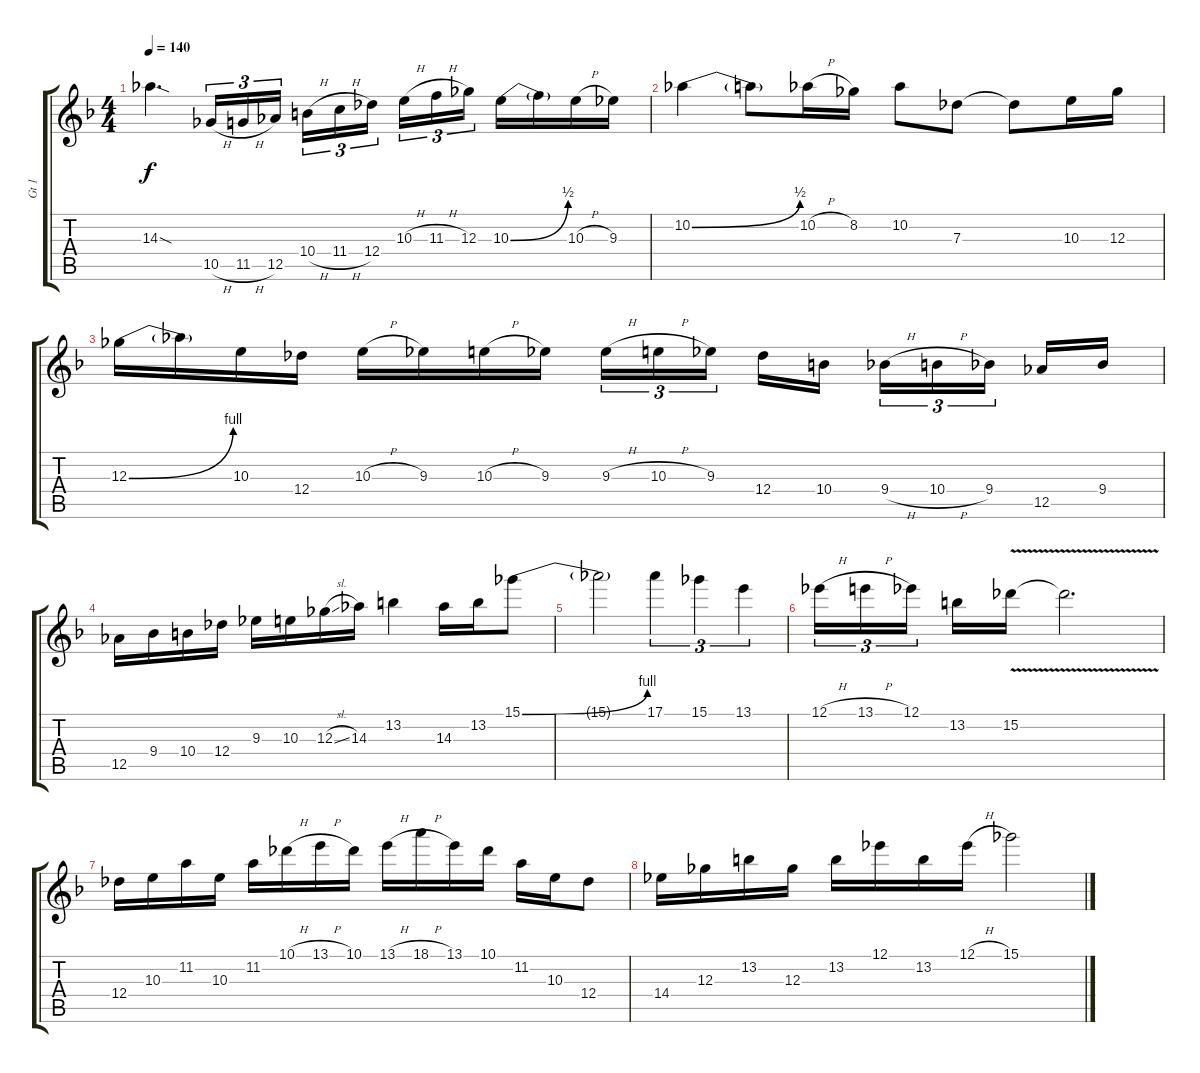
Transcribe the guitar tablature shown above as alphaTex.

\track ("Gt 1" "Gt 1") {instrument distortionguitar}
\staff {score tabs}
\tuning (Eb4 Bb3 Gb3 Db3 Ab2 Eb2) {hide}
\ts (4 4)
\tempo 140
\clef g2
\ks dminor
14.3{sod}.4{d dy f} 10.5{h}.16{tu (3 2)} 11.5{h}.16{tu (3 2)} 12.5.16{tu (3 2)} 10.4{h}.16{tu (3 2)} 11.4{h}.16{tu (3 2)} 12.4.16{tu (3 2) beam splitsecondary} 10.3{h}.16{tu (3 2)} 11.3{h}.16{tu (3 2)} 12.3.16{tu (3 2)} 10.3{be (bend 0 0 60 2)}.16 10.3{t}.16 10.3{h}.16 9.3.16 |
10.2{be (bend 0 0 60 2)}.4 10.2{t}.8 10.2{h}.16 8.2.16 10.2.8 7.3.8 7.3{t}.8 10.3.16 12.3.16 |
12.3{be (bend 0 0 60 4)}.16 12.3{t}.16 10.3.16 12.4.16 10.3{h}.16 9.3.16 10.3{h}.16 9.3.16 9.3{h}.16{tu (3 2)} 10.3{h}.16{tu (3 2)} 9.3.16{tu (3 2) beam splitsecondary} 12.4.16 10.4.16 9.4{h}.16{tu (3 2)} 10.4{h}.16{tu (3 2)} 9.4.16{tu (3 2) beam splitsecondary} 12.5.16 9.4.16 |
12.5.16 9.4.16 10.4.16 12.4.16 9.3.16 10.3.16 12.3{sl}.16 14.3.16 13.2.4 14.3.16 13.2.16 15.1{be (bend 0 0 60 4)}.8 |
15.1{t}.2 17.1.4{tu (3 2)} 15.1.4{tu (3 2)} 13.1.4{tu (3 2)} |
12.1{h}.16{tu (3 2)} 13.1{h}.16{tu (3 2)} 12.1.16{tu (3 2) beam splitsecondary} 13.2.16 15.2{v}.16 15.2{t}.2{d} |
12.4.16 10.3.16 11.2.16 10.3.16 11.2.16 10.1{h}.16 13.1{h}.16 10.1.16 13.1{h}.16 18.1{h}.16 13.1.16 10.1.16 11.2.16 10.3.16 12.4.8 |
14.4.16 12.3.16 13.2.16 12.3.16 13.2.16 12.1.16 13.2.16 12.1{h}.16 15.1.2
